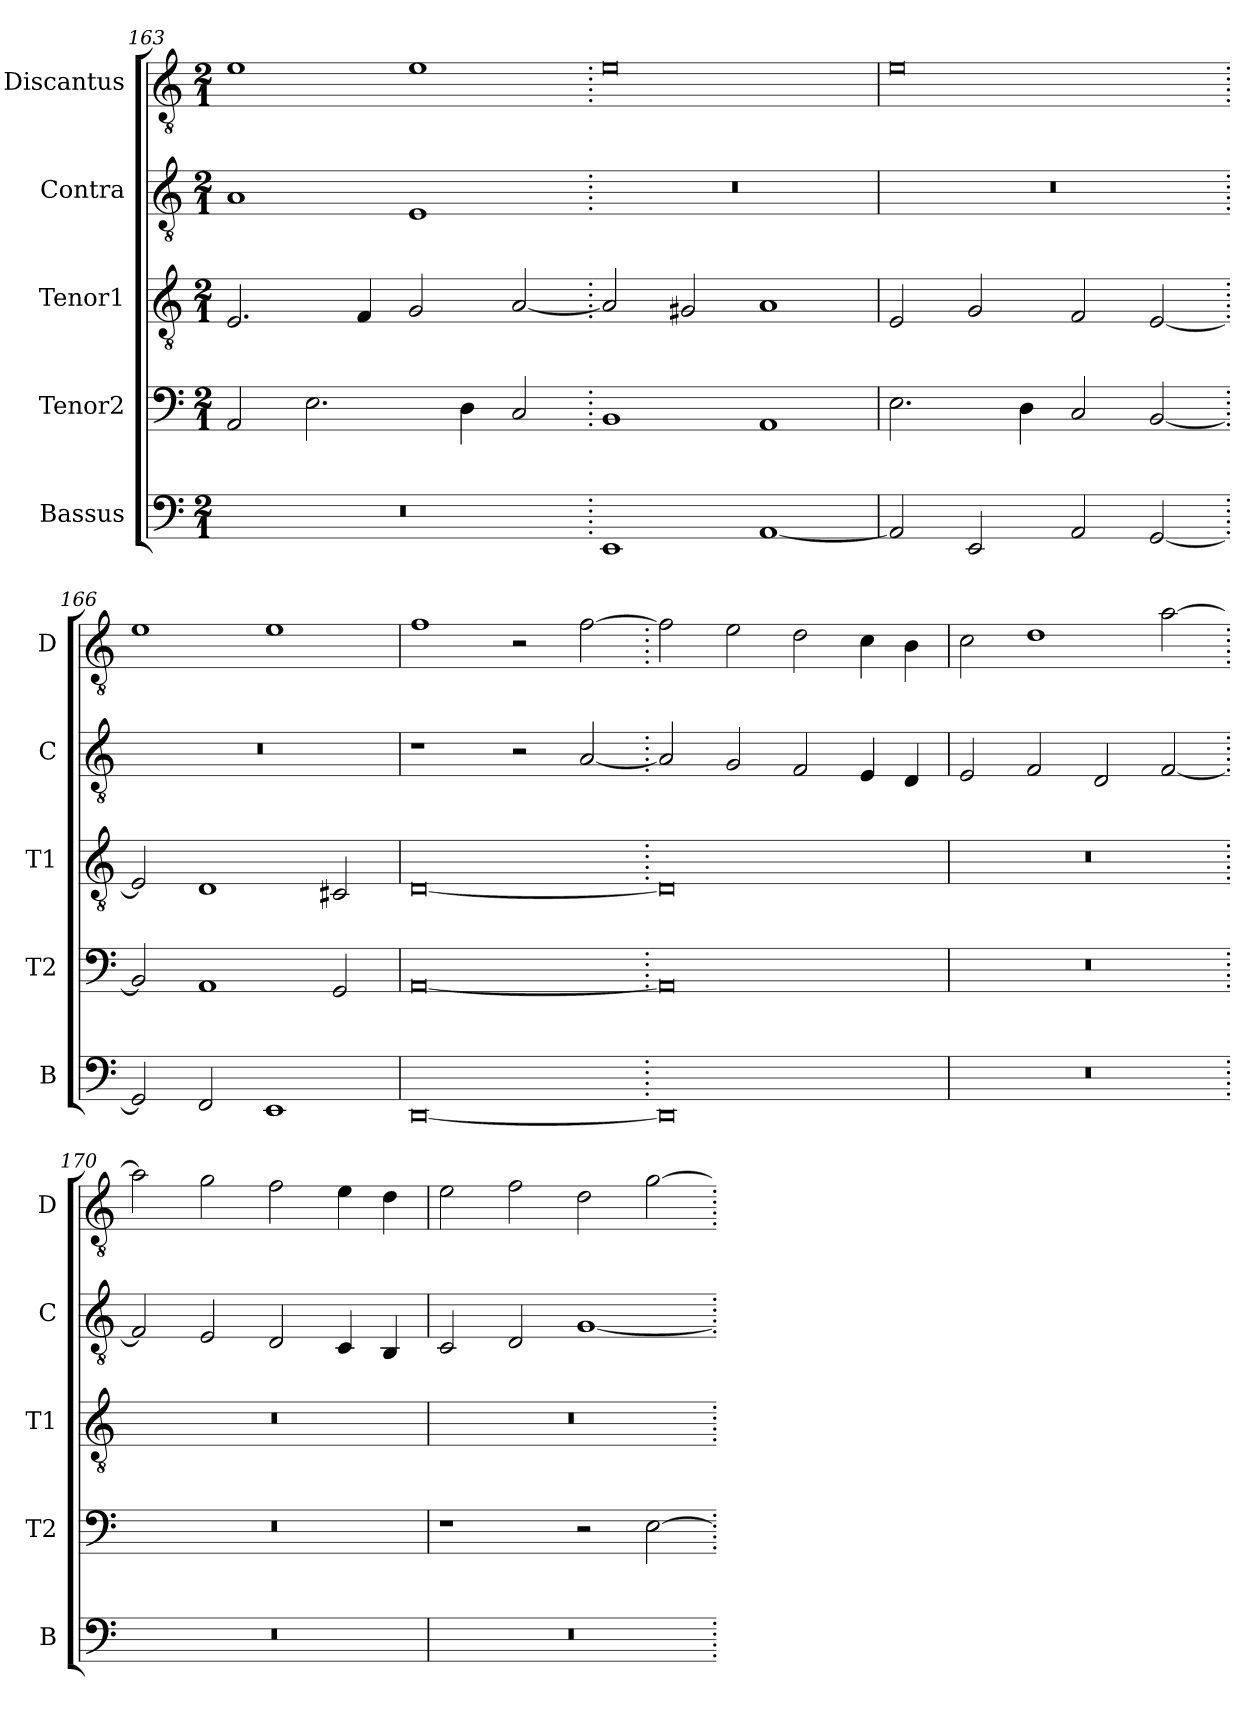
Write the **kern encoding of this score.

**kern	**kern	**kern	**kern	**kern
*part5	*part4	*part3	*part2	*part1
*staff5	*staff4	*staff3	*staff2	*staff1
*I"Bassus	*I"Tenor2	*I"Tenor1	*I"Contra	*I"Discantus
*I'B	*I'T2	*I'T1	*I'C	*I'D
*clefF4	*clefF4	*clefGv2	*clefGv2	*clefGv2
*k[]	*k[]	*k[]	*k[]	*k[]
*M2/1	*M2/1	*M2/1	*M2/1	*M2/1
=163	=163	=163	=163	=163
0r	2AA/	2.E/	1A	1e
.	2.E\	.	.	.
.	.	4F/	.	.
.	.	2G/	1E	1e
.	4D\	.	.	.
.	2C/	[2A/	.	.
=164.	=164.	=164.	=164.	=164.
1EE	1BB	2A/]	0r	0e
.	.	2G#X/	.	.
[1AA	1AA	1A	.	.
=165	=165	=165	=165	=165
2AA/]	2.E\	2E/	0r	0e
2EE/	.	2G/	.	.
.	4D\	.	.	.
2AA/	2C/	2F/	.	.
[2GG/	[2BB/	[2E/	.	.
=166.	=166.	=166.	=166.	=166.
2GG/]	2BB/]	2E/]	0r	1e
2FF/	1AA	1D	.	.
1EE	.	.	.	1e
.	2GG/	2C#X/	.	.
=167	=167	=167	=167	=167
[0DD	[0AA	[0D	1r	1f
.	.	.	2r	2r
.	.	.	[2A/	[2f\
=168.	=168.	=168.	=168.	=168.
0DD]	0AA]	0D]	2A/]	2f\]
.	.	.	2G/	2e\
.	.	.	2F/	2d\
.	.	.	4E/	4c\
.	.	.	4D/	4B\
=169	=169	=169	=169	=169
0r	0r	0r	2E/	2c\
.	.	.	2F/	1d
.	.	.	2D/	.
.	.	.	[2F/	[2a\
=170.	=170.	=170.	=170.	=170.
0r	0r	0r	2F/]	2a\]
.	.	.	2E/	2g\
.	.	.	2D/	2f\
.	.	.	4C/	4e\
.	.	.	4BB/	4d\
=171	=171	=171	=171	=171
0r	1r	0r	2C/	2e\
.	.	.	2D/	2f\
.	2r	.	[1G	2d\
.	[2E\	.	.	[2g\
=.	=.	=.	=.	=.
*-	*-	*-	*-	*-
